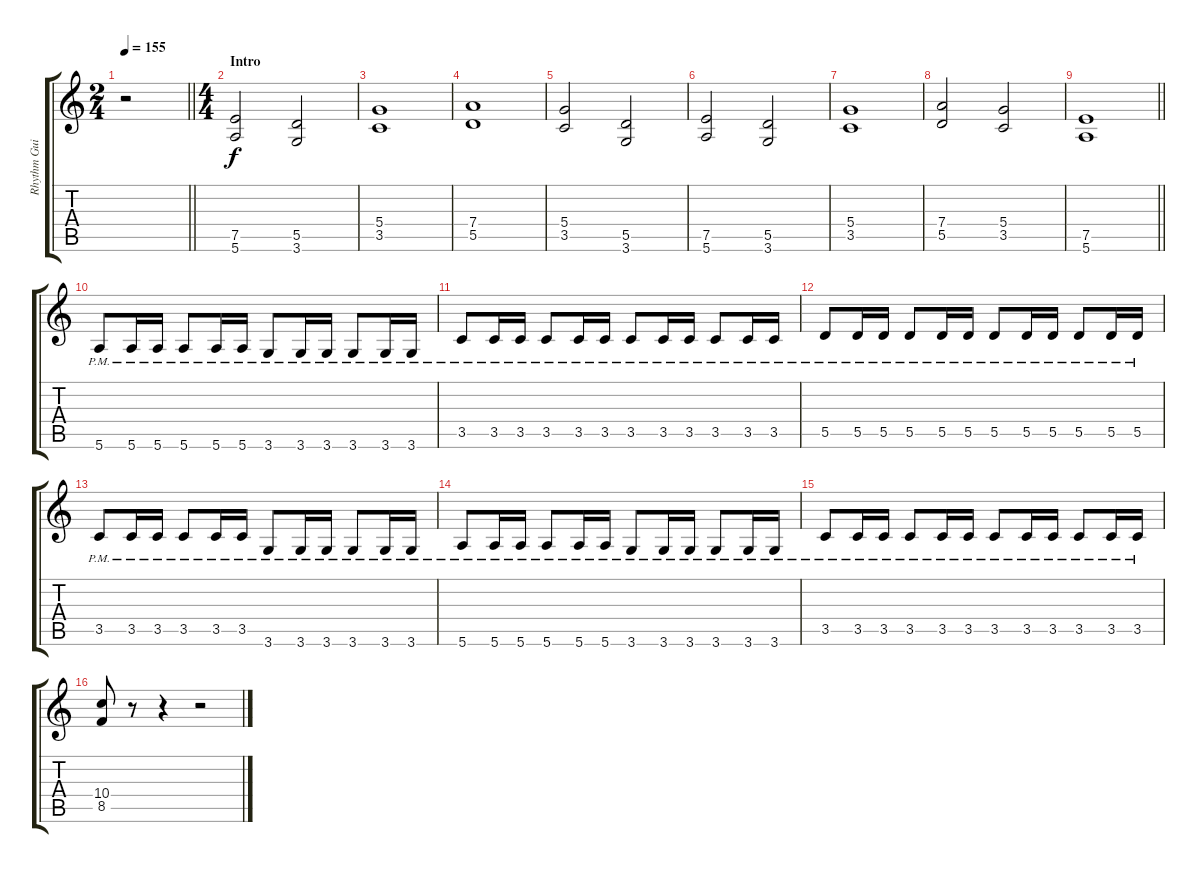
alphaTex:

\track ("Rhythm Guitar 1: Henrik Juhano" "Rhythm Gui") {instrument distortionguitar}
\staff {score tabs}
\tuning (E4 B3 G3 D3 A2 E2) {hide}
\ts (2 4)
\tempo 155
\clef g2
\barLineRight lightlight
\ks aminor
r.2{dy f instrument distortionguitar} |
\ts (4 4)
\section ("" "Intro")
(7.5 5.6).2 (5.5 3.6).2 |
(5.4 3.5).1 |
(7.4 5.5).1 |
(5.4 3.5).2 (5.5 3.6).2 |
(7.5 5.6).2 (5.5 3.6).2 |
(5.4 3.5).1 |
(7.4 5.5).2 (5.4 3.5).2 |
\barLineRight lightlight
(7.5 5.6).1 |
5.6{pm}.8 5.6{pm}.16 5.6{pm}.16 5.6{pm}.8 5.6{pm}.16 5.6{pm}.16 3.6{pm}.8 3.6{pm}.16 3.6{pm}.16 3.6{pm}.8 3.6{pm}.16 3.6{pm}.16 |
3.5{pm}.8 3.5{pm}.16 3.5{pm}.16 3.5{pm}.8 3.5{pm}.16 3.5{pm}.16 3.5{pm}.8 3.5{pm}.16 3.5{pm}.16 3.5{pm}.8 3.5{pm}.16 3.5{pm}.16 |
5.5{pm}.8 5.5{pm}.16 5.5{pm}.16 5.5{pm}.8 5.5{pm}.16 5.5{pm}.16 5.5{pm}.8 5.5{pm}.16 5.5{pm}.16 5.5{pm}.8 5.5{pm}.16 5.5{pm}.16 |
3.5{pm}.8 3.5{pm}.16 3.5{pm}.16 3.5{pm}.8 3.5{pm}.16 3.5{pm}.16 3.6{pm}.8 3.6{pm}.16 3.6{pm}.16 3.6{pm}.8 3.6{pm}.16 3.6{pm}.16 |
5.6{pm}.8 5.6{pm}.16 5.6{pm}.16 5.6{pm}.8 5.6{pm}.16 5.6{pm}.16 3.6{pm}.8 3.6{pm}.16 3.6{pm}.16 3.6{pm}.8 3.6{pm}.16 3.6{pm}.16 |
3.5{pm}.8 3.5{pm}.16 3.5{pm}.16 3.5{pm}.8 3.5{pm}.16 3.5{pm}.16 3.5{pm}.8 3.5{pm}.16 3.5{pm}.16 3.5{pm}.8 3.5{pm}.16 3.5{pm}.16 |
(10.4 8.5).8 r.8 r.4 r.2
